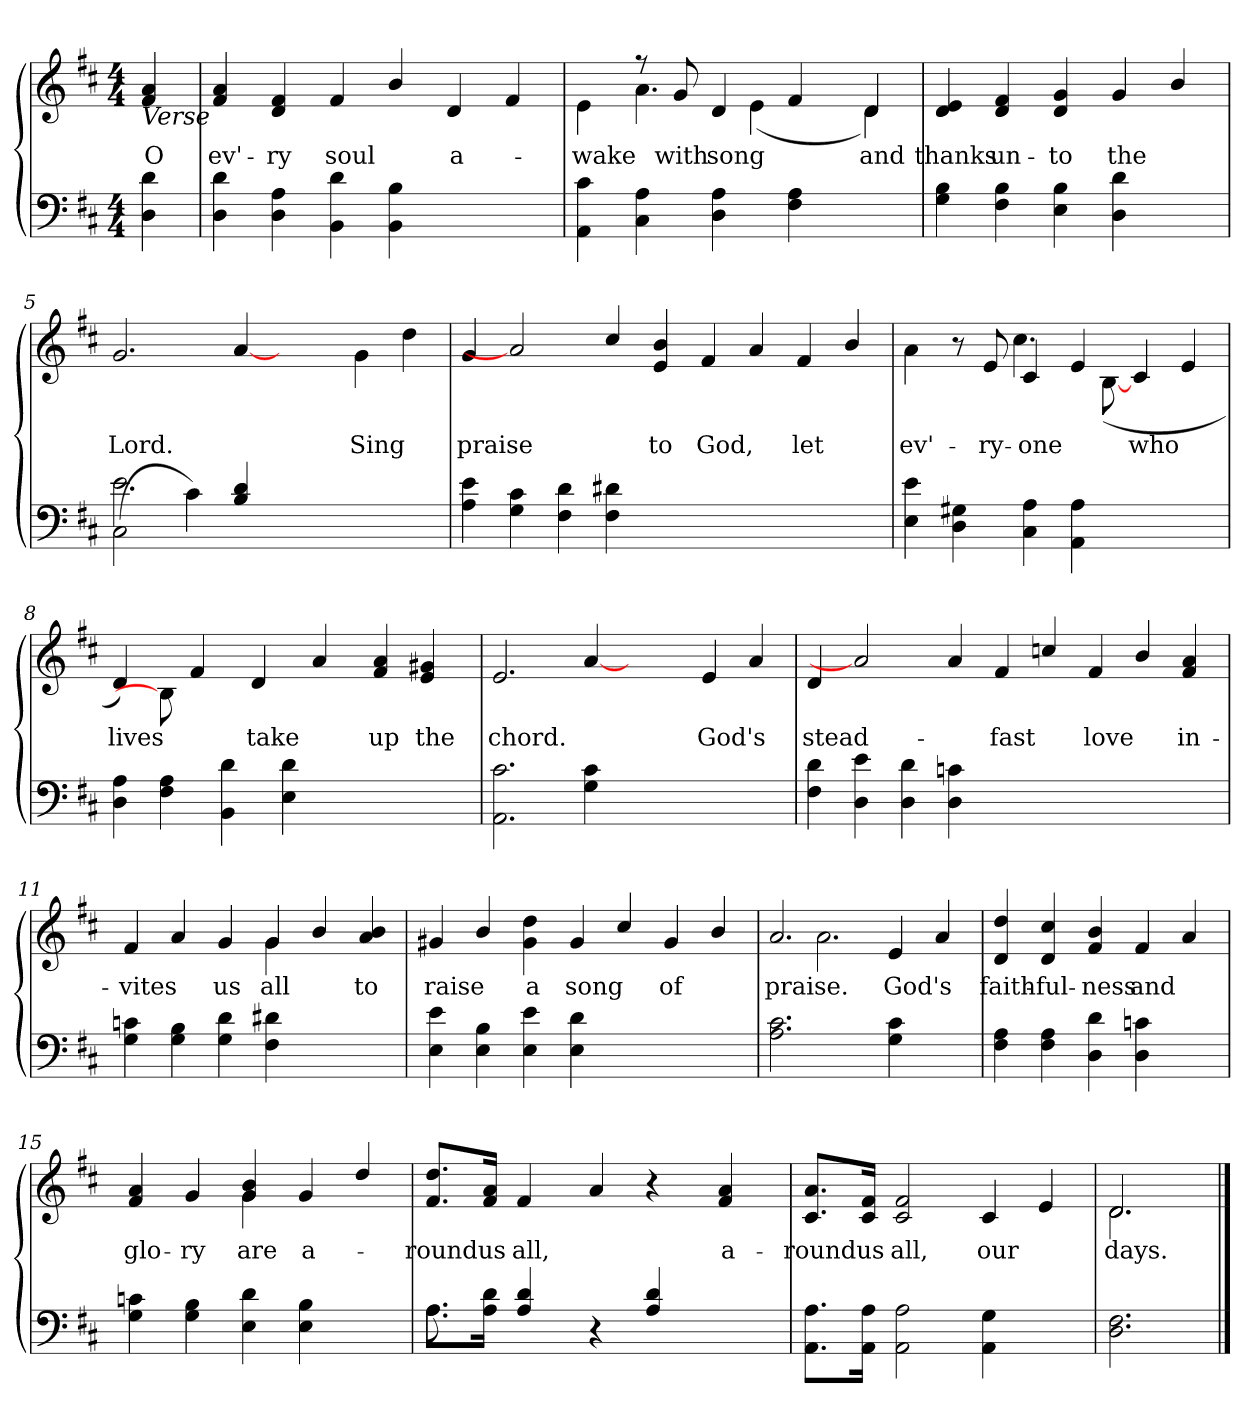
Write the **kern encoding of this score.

**kern	**kern	**text
*part2	*part1	*part1
*staff2	*staff1	*staff1
*clefF4	*clefG2	*
*k[f#c#]	*k[f#c#]	*
*M4/4	*M4/4	*
=1	=1	=1
!	!LO:TX:b:i:t=Verse	!
!	!	!LO:LY:b
4D\ 4d\	4f#/ 4a/	O
=2	=2	=2
!	!	!LO:LY:b
4D\ 4d\	4f#/ 4a/	ev'-
!	!	!LO:LY:b
4D\ 4A\	4d/ 4f#/	-ry
!	!	!LO:LY:b
4BB\ 4d\	4f#/	soul
4BB\ 4B\	4b/	.
!	!	!LO:LY:b
2ryy	4d/	a-
.	4f#/	.
=3	=3	=3
!	!	!LO:LY:b
*	*^	*
4AA\ 4c#\	4e\	4ryy	-wake
4C#\ 4A\	8r	4.a\	.
!	!	!	!LO:LY:b
.	8g/	.	with
!	!	!	!LO:LY:b
4D\ 4A\	4d/	.	song
.	.	(<4e\	.
4F#\ 4A\	4f#/	.	.
.	.	8ryy	.
!	!	!	!LO:LY:b
4ryy	4d/	4d\)	and
=4	=4	=4	=4
!	!	!	!LO:LY:b
*	*v	*v	*
4G\ 4B\	4d/ 4e/	thanks
!	!	!LO:LY:b
4F#\ 4B\	4d/ 4f#/	un-
!	!	!LO:LY:b
4E\ 4B\	4d/ 4g/	-to
!	!	!LO:LY:b
4D\ 4d\	4g/	the
4ryy	4b/	.
=5	=5	=5
*^	*	*
!	!	!	!LO:LY:b
(<2C#\	2.e\	2.g/	Lord.
4c#\)	.	.	.
4B/ 4d/	1ryy	[4a/	.
1ryy	.	2ryy	.
!	!	!	!LO:LY:b
.	.	4g\	Sing
.	4ryy	4dd\	.
!!LO:LB:g=z
=6	=6	=6	=6
!	!	!	!LO:LY:b
*v	*v	*	*
4A\ 4e\	4g/	praise
4G\ 4c#\	2a/]	.
4F#\ 4d\	.	.
4F#\ 4d#X\	4cc#/	.
!	!	!LO:LY:b
1ryy	4e/ 4b/	to
!	!	!LO:LY:b
.	4f#/	God,
.	4a/	.
!	!	!LO:LY:b
.	4f#/	let
4ryy	4b/	.
=7	=7	=7
!	!	!LO:LY:b
*	*^	*
4E\ 4e\	4a\	2ryy	ev'-
4D\ 4G#X\	8r	.	.
!	!	!	!LO:LY:b
.	8e/	.	-ry-
!	!	!	!LO:LY:b
4C#\ 4A\	4c#/	4.cc#\	-one
4AA\ 4A\	4e/	.	.
.	.	(<[8B\	.
!	!	!	!LO:LY:b
2ryy	4c#/	2ryy	who
.	4e/	.	.
*	*v	*v	*
=8	=8	=8
!	!	!LO:LY:b
4D\ 4A\	4d/)	lives
4F#\ 4A\	8B\]	.
.	4f#/	.
4BB\ 4d\	.	.
!	!	!LO:LY:b
.	4d/	take
4E\ 4d\	.	.
.	4a/	.
2ryy	.	.
!	!	!LO:LY:b
.	4f#/ 4a/	up
!	!	!LO:LY:b
.	4e/ 4g#X/	the
8ryy	.	.
=9	=9	=9
!	!	!LO:LY:b
2.AA\ 2.c#\	2.e/	chord.
4G\ 4c#\	[4a/	.
1ryy	2ryy	.
!	!	!LO:LY:b
.	4e/	God's
.	4a/	.
!!LO:LB:g=z
=10	=10	=10
!	!	!LO:LY:b
4F#\ 4d\	4d/	stead-
4D\ 4e\	2a/]	.
4D\ 4d\	.	.
4D\ 4cn\	4a/	.
!	!	!LO:LY:b
1ryy	4f#/	-fast
.	4ccn/	.
!	!	!LO:LY:b
.	4f#/	love
.	4b/	.
!	!	!LO:LY:b
4ryy	4f#/ 4a/	in-
=11	=11	=11
!	!	!LO:LY:b
*	*^	*
4G\ 4cn\	4f#/	2.ryy	-vites
4G\ 4B\	4a/	.	.
!	!	!	!LO:LY:b
4G\ 4d\	4g/	.	us
!	!	!	!LO:LY:b
4F#\ 4d#X\	4g/	4g\	all
2ryy	4b/	2ryy	.
!	!	!	!LO:LY:b
.	4a/ 4b/	.	to
*	*v	*v	*
=12	=12	=12
!	!	!LO:LY:b
4E\ 4e\	4g#X/	raise
4E\ 4B\	4b/	.
!	!	!LO:LY:b
4E\ 4e\	4g#\ 4dd\	a
!	!	!LO:LY:b
4E\ 4d\	4g#/	song
2.ryy	4cc#/	.
!	!	!LO:LY:b
.	4g#/	of
.	4b/	.
=13	=13	=13
!	!	!LO:LY:b
*	*^	*
2.A\ 2.c#\	2.a/	4ryy	praise.
.	.	2.a\	.
!	!	!	!LO:LY:b
4G\ 4c#\	4e/	.	God's
4ryy	4a/	4ryy	.
!!LO:LB:g=z
=14	=14	=14	=14
!	!	!	!LO:LY:b
*	*v	*v	*
4F#\ 4A\	4d/ 4dd/	faith-
!	!	!LO:LY:b
4F#\ 4A\	4d/ 4cc#/	-ful-
!	!	!LO:LY:b
4D\ 4d\	4f#/ 4b/	-ness
!	!	!LO:LY:b
4D\ 4cn\	4f#/	and
4ryy	4a/	.
=15	=15	=15
!	!	!LO:LY:b
*	*^	*
4G\ 4cn\	4f#/ 4a/	2ryy	glo-
!	!	!	!LO:LY:b
4G\ 4B\	4g/	.	-ry
!	!	!	!LO:LY:b
4E\ 4d\	4g/ 4b/	4g\	are
!	!	!	!LO:LY:b
4E\ 4B\	4g/	2ryy	a-
4ryy	4dd/	.	.
*	*v	*v	*
=16	=16	=16
*^	*	*
!	!	!	!LO:LY:b
8.A\L	8.A\	8.f#/ 8.dd/L	-round
!	!	!	!LO:LY:b
16A\ 16d\Jk	4ryy	16f#/ 16a/Jk	us
!	!	!	!LO:LY:b
4A/ 4d/	.	4f#/	all,
.	2ryy	.	.
4r	.	4a/	.
4A/ 4d/	.	4r	.
.	4ryy	.	.
!	!	!	!LO:LY:b
4ryy	.	4f#/ 4a/	a-
.	16ryy	.	.
=17	=17	=17	=17
!	!	!	!LO:LY:b
*v	*v	*	*
8.AA\ 8.A\L	8.c#/ 8.a/L	-round
!	!	!LO:LY:b
16AA\ 16A\Jk	16c#/ 16f#/Jk	us
!	!	!LO:LY:b
2AA\ 2A\	2c#/ 2f#/	all,
!	!	!LO:LY:b
4AA\ 4G\	4c#/	our
4ryy	4e/	.
=18	=18	=18
!	!	!LO:LY:b
*	*^	*
2.D\ 2.F#\	2.d/	2.d\	days.
*	*v	*v	*
==	==	==
*-	*-	*-
